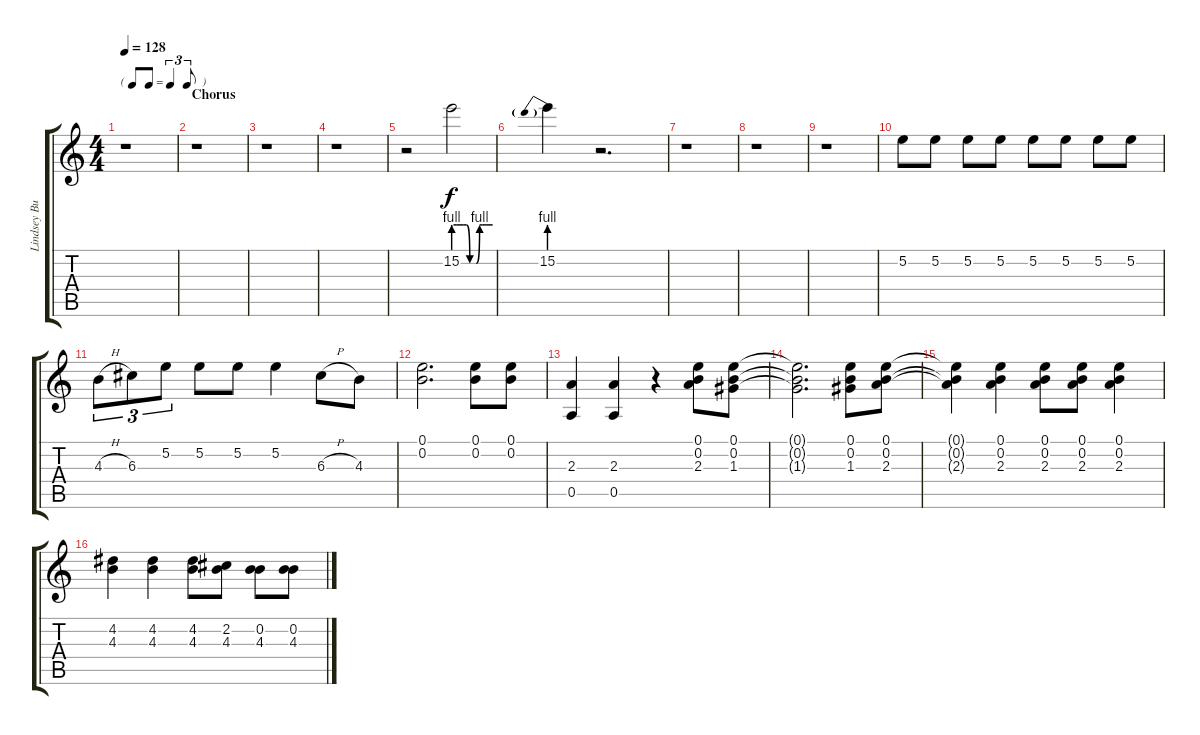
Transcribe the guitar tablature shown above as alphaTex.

\track ("Lindsey Buckingham - Lead Guitar" "Lindsey Bu") {instrument distortionguitar}
\staff {score tabs}
\tuning (E4 B3 G3 D3 A2 E2) {hide}
\ts (4 4)
\tf triplet8th
\tempo 128
\clef g2
\ks c
r.1{dy f} |
\section ("" "Chorus")
r.1 |
r.1 |
r.1 |
r.2 15.2{be (custom 0 4 5 4 10 4 15 4 20 4 25 0 30 0 35 0 40 4 45 4 50 4 60 4)}.2 |
15.2{be (prebend 0 4 60 4)}.4 r.2{d} |
r.1 |
r.1 |
r.1 |
5.2.8 5.2.8 5.2.8 5.2.8 5.2.8 5.2.8 5.2.8 5.2.8 |
4.3{h}.8{tu (3 2)} 6.3.8{tu (3 2)} 5.2.8{tu (3 2)} 5.2.8 5.2.8 5.2.4 6.3{h}.8 4.3.8 |
(0.1 0.2).2{d} (0.1 0.2).8 (0.1 0.2).8 |
(2.3 0.5).4 (2.3 0.5).4 r.4 (0.1 0.2 2.3).8 (0.1 0.2 1.3).8 |
(0.1{t} 0.2{t} 1.3{t}).2{d} (0.1 0.2 1.3).8 (0.1 0.2 2.3).8 |
(0.1{t} 0.2{t} 2.3{t}).4 (0.1 0.2 2.3).4 (0.1 0.2 2.3).8 (0.1 0.2 2.3).8 (0.1 0.2 2.3).4 |
(4.2 4.3).4 (4.2 4.3).4 (4.2 4.3).8 (2.2 4.3).8 (0.2 4.3).8 (0.2 4.3).8
